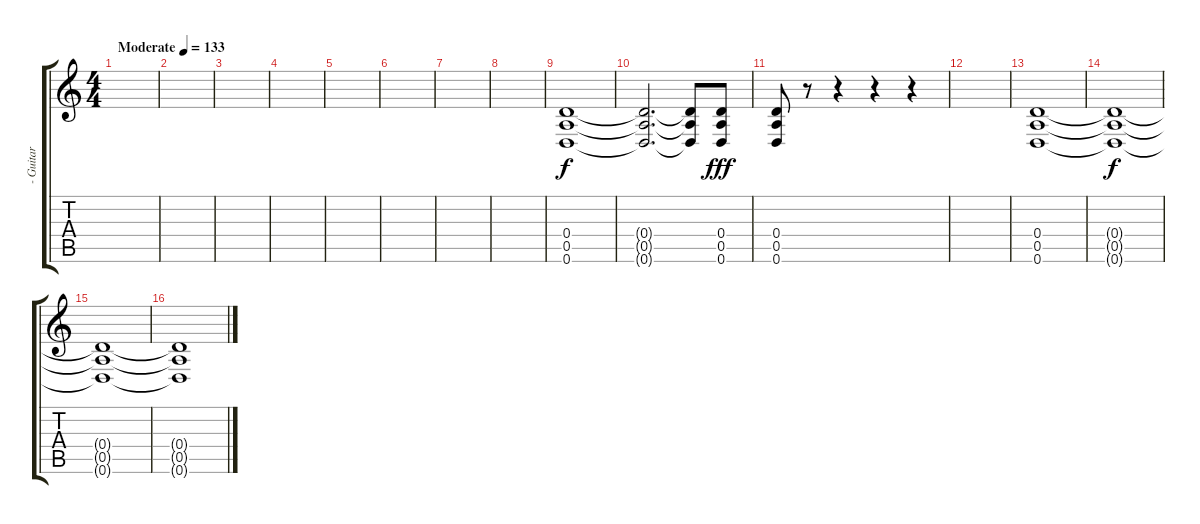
\track (" - Guitar 1" " - Guitar ") {instrument distortionguitar}
\staff {score tabs}
\tuning (E4 B3 G3 D3 A2 D2) {hide}
\ts (4 4)
\tempo (133 "Moderate")
\clef g2
\ks c
|
|
|
|
|
|
|
|
(0.4 0.5 0.6).1 |
(0.4{t} 0.5{t} 0.6{t}).2{d dy f} (0.4{t} 0.5{t} 0.6{t}).8 (0.4 0.5 0.6).8{dy fff} |
(0.4 0.5 0.6).8 r.8 r.4 r.4 r.4 |
|
(0.4 0.5 0.6).1 |
(0.4{t} 0.5{t} 0.6{t}).1{dy f} |
(0.4{t} 0.5{t} 0.6{t}).1 |
(0.4{t} 0.5{t} 0.6{t}).1
